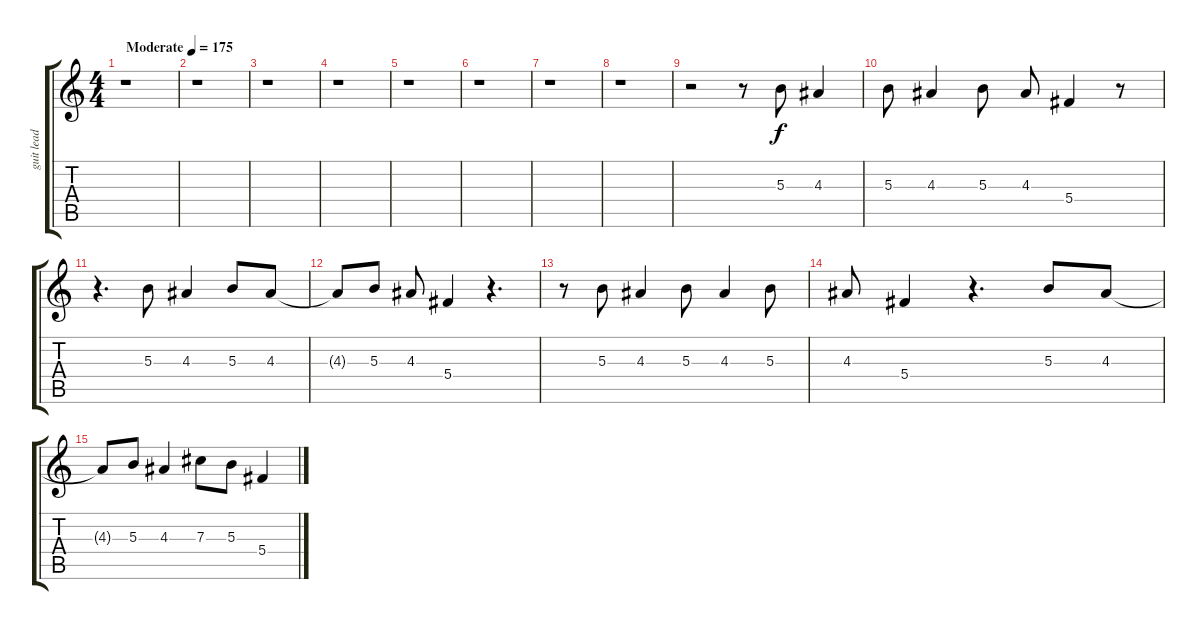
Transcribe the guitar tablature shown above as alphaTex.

\track ("guit lead" "guit lead") {instrument overdrivenguitar}
\staff {score tabs}
\tuning (Eb4 Bb3 Gb3 Db3 Ab2 Eb2) {hide}
\ts (4 4)
\tempo (175 "Moderate")
\clef g2
\ks c
r.1{dy f instrument overdrivenguitar} |
r.1 |
r.1 |
r.1 |
r.1 |
r.1 |
r.1 |
r.1 |
r.2 r.8 5.3.8 4.3.4 |
5.3.8 4.3.4 5.3.8 4.3.8 5.4.4 r.8 |
r.4{d} 5.3.8 4.3.4 5.3.8 4.3.8 |
4.3{t}.8 5.3.8 4.3.8 5.4.4 r.4{d} |
r.8 5.3.8 4.3.4 5.3.8 4.3.4 5.3.8 |
4.3.8 5.4.4 r.4{d} 5.3.8 4.3.8 |
4.3{t}.8 5.3.8 4.3.4 7.3.8 5.3.8 5.4.4
